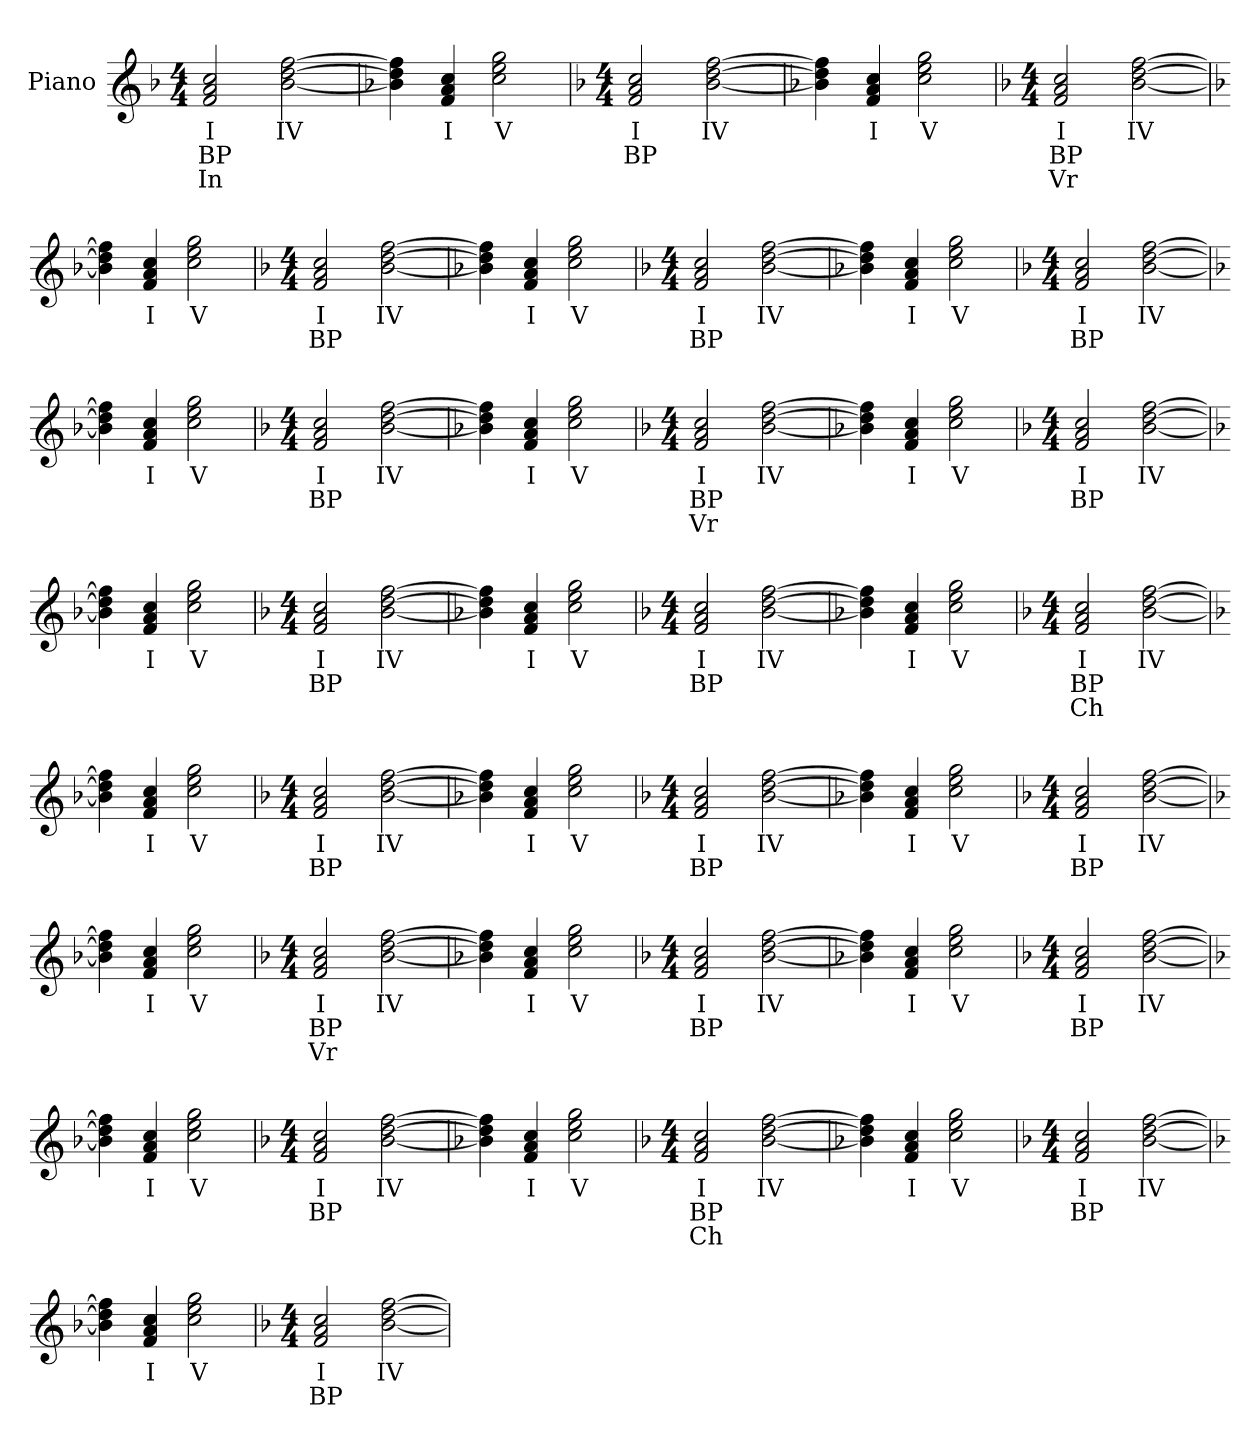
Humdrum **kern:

**kern	**text	**text	**text
*part1	*part1	*part1	*part1
*staff1	*staff1	*staff1	*staff1
*I"Piano	*	*	*
*I'Pno	*	*	*
*k[b-]	*	*	*
*F:	*	*	*
*M4/4	*	*	*
=	=	=	=
2f 2a 2cc	I	BP	In
[2b- [2dd [2ff	IV	.	.
=	=	=	=
*k[b-]	*	*	*
*F:	*	*	*
4b-] 4dd] 4ff]	.	.	.
4f 4a 4cc	I	.	.
2cc 2ee 2gg	V	.	.
=	=	=	=
*k[b-]	*	*	*
*F:	*	*	*
*M4/4	*	*	*
2f 2a 2cc	I	BP	.
[2b- [2dd [2ff	IV	.	.
=	=	=	=
*k[b-]	*	*	*
*F:	*	*	*
4b-] 4dd] 4ff]	.	.	.
4f 4a 4cc	I	.	.
2cc 2ee 2gg	V	.	.
=	=	=	=
*k[b-]	*	*	*
*F:	*	*	*
*M4/4	*	*	*
2f 2a 2cc	I	BP	Vr
[2b- [2dd [2ff	IV	.	.
=	=	=	=
*k[b-]	*	*	*
*F:	*	*	*
4b-] 4dd] 4ff]	.	.	.
4f 4a 4cc	I	.	.
2cc 2ee 2gg	V	.	.
=	=	=	=
*k[b-]	*	*	*
*F:	*	*	*
*M4/4	*	*	*
2f 2a 2cc	I	BP	.
[2b- [2dd [2ff	IV	.	.
=	=	=	=
*k[b-]	*	*	*
*F:	*	*	*
4b-] 4dd] 4ff]	.	.	.
4f 4a 4cc	I	.	.
2cc 2ee 2gg	V	.	.
=	=	=	=
*k[b-]	*	*	*
*F:	*	*	*
*M4/4	*	*	*
2f 2a 2cc	I	BP	.
[2b- [2dd [2ff	IV	.	.
=	=	=	=
*k[b-]	*	*	*
*F:	*	*	*
4b-] 4dd] 4ff]	.	.	.
4f 4a 4cc	I	.	.
2cc 2ee 2gg	V	.	.
=	=	=	=
*k[b-]	*	*	*
*F:	*	*	*
*M4/4	*	*	*
2f 2a 2cc	I	BP	.
[2b- [2dd [2ff	IV	.	.
=	=	=	=
*k[b-]	*	*	*
*F:	*	*	*
4b-] 4dd] 4ff]	.	.	.
4f 4a 4cc	I	.	.
2cc 2ee 2gg	V	.	.
=	=	=	=
*k[b-]	*	*	*
*F:	*	*	*
*M4/4	*	*	*
2f 2a 2cc	I	BP	.
[2b- [2dd [2ff	IV	.	.
=	=	=	=
*k[b-]	*	*	*
*F:	*	*	*
4b-] 4dd] 4ff]	.	.	.
4f 4a 4cc	I	.	.
2cc 2ee 2gg	V	.	.
=	=	=	=
*k[b-]	*	*	*
*F:	*	*	*
*M4/4	*	*	*
2f 2a 2cc	I	BP	Vr
[2b- [2dd [2ff	IV	.	.
=	=	=	=
*k[b-]	*	*	*
*F:	*	*	*
4b-] 4dd] 4ff]	.	.	.
4f 4a 4cc	I	.	.
2cc 2ee 2gg	V	.	.
=	=	=	=
*k[b-]	*	*	*
*F:	*	*	*
*M4/4	*	*	*
2f 2a 2cc	I	BP	.
[2b- [2dd [2ff	IV	.	.
=	=	=	=
*k[b-]	*	*	*
*F:	*	*	*
4b-] 4dd] 4ff]	.	.	.
4f 4a 4cc	I	.	.
2cc 2ee 2gg	V	.	.
=	=	=	=
*k[b-]	*	*	*
*F:	*	*	*
*M4/4	*	*	*
2f 2a 2cc	I	BP	.
[2b- [2dd [2ff	IV	.	.
=	=	=	=
*k[b-]	*	*	*
*F:	*	*	*
4b-] 4dd] 4ff]	.	.	.
4f 4a 4cc	I	.	.
2cc 2ee 2gg	V	.	.
=	=	=	=
*k[b-]	*	*	*
*F:	*	*	*
*M4/4	*	*	*
2f 2a 2cc	I	BP	.
[2b- [2dd [2ff	IV	.	.
=	=	=	=
*k[b-]	*	*	*
*F:	*	*	*
4b-] 4dd] 4ff]	.	.	.
4f 4a 4cc	I	.	.
2cc 2ee 2gg	V	.	.
=	=	=	=
*k[b-]	*	*	*
*F:	*	*	*
*M4/4	*	*	*
2f 2a 2cc	I	BP	Ch
[2b- [2dd [2ff	IV	.	.
=	=	=	=
*k[b-]	*	*	*
*F:	*	*	*
4b-] 4dd] 4ff]	.	.	.
4f 4a 4cc	I	.	.
2cc 2ee 2gg	V	.	.
=	=	=	=
*k[b-]	*	*	*
*F:	*	*	*
*M4/4	*	*	*
2f 2a 2cc	I	BP	.
[2b- [2dd [2ff	IV	.	.
=	=	=	=
*k[b-]	*	*	*
*F:	*	*	*
4b-] 4dd] 4ff]	.	.	.
4f 4a 4cc	I	.	.
2cc 2ee 2gg	V	.	.
=	=	=	=
*k[b-]	*	*	*
*F:	*	*	*
*M4/4	*	*	*
2f 2a 2cc	I	BP	.
[2b- [2dd [2ff	IV	.	.
=	=	=	=
*k[b-]	*	*	*
*F:	*	*	*
4b-] 4dd] 4ff]	.	.	.
4f 4a 4cc	I	.	.
2cc 2ee 2gg	V	.	.
=	=	=	=
*k[b-]	*	*	*
*F:	*	*	*
*M4/4	*	*	*
2f 2a 2cc	I	BP	.
[2b- [2dd [2ff	IV	.	.
=	=	=	=
*k[b-]	*	*	*
*F:	*	*	*
4b-] 4dd] 4ff]	.	.	.
4f 4a 4cc	I	.	.
2cc 2ee 2gg	V	.	.
=	=	=	=
*k[b-]	*	*	*
*F:	*	*	*
*M4/4	*	*	*
2f 2a 2cc	I	BP	Vr
[2b- [2dd [2ff	IV	.	.
=	=	=	=
*k[b-]	*	*	*
*F:	*	*	*
4b-] 4dd] 4ff]	.	.	.
4f 4a 4cc	I	.	.
2cc 2ee 2gg	V	.	.
=	=	=	=
*k[b-]	*	*	*
*F:	*	*	*
*M4/4	*	*	*
2f 2a 2cc	I	BP	.
[2b- [2dd [2ff	IV	.	.
=	=	=	=
*k[b-]	*	*	*
*F:	*	*	*
4b-] 4dd] 4ff]	.	.	.
4f 4a 4cc	I	.	.
2cc 2ee 2gg	V	.	.
=	=	=	=
*k[b-]	*	*	*
*F:	*	*	*
*M4/4	*	*	*
2f 2a 2cc	I	BP	.
[2b- [2dd [2ff	IV	.	.
=	=	=	=
*k[b-]	*	*	*
*F:	*	*	*
4b-] 4dd] 4ff]	.	.	.
4f 4a 4cc	I	.	.
2cc 2ee 2gg	V	.	.
=	=	=	=
*k[b-]	*	*	*
*F:	*	*	*
*M4/4	*	*	*
2f 2a 2cc	I	BP	.
[2b- [2dd [2ff	IV	.	.
=	=	=	=
*k[b-]	*	*	*
*F:	*	*	*
4b-] 4dd] 4ff]	.	.	.
4f 4a 4cc	I	.	.
2cc 2ee 2gg	V	.	.
=	=	=	=
*k[b-]	*	*	*
*F:	*	*	*
*M4/4	*	*	*
2f 2a 2cc	I	BP	Ch
[2b- [2dd [2ff	IV	.	.
=	=	=	=
*k[b-]	*	*	*
*F:	*	*	*
4b-] 4dd] 4ff]	.	.	.
4f 4a 4cc	I	.	.
2cc 2ee 2gg	V	.	.
=	=	=	=
*k[b-]	*	*	*
*F:	*	*	*
*M4/4	*	*	*
2f 2a 2cc	I	BP	.
[2b- [2dd [2ff	IV	.	.
=	=	=	=
*k[b-]	*	*	*
*F:	*	*	*
4b-] 4dd] 4ff]	.	.	.
4f 4a 4cc	I	.	.
2cc 2ee 2gg	V	.	.
=	=	=	=
*k[b-]	*	*	*
*F:	*	*	*
*M4/4	*	*	*
2f 2a 2cc	I	BP	.
[2b- [2dd [2ff	IV	.	.
=	=	=	=
*-	*-	*-	*-
